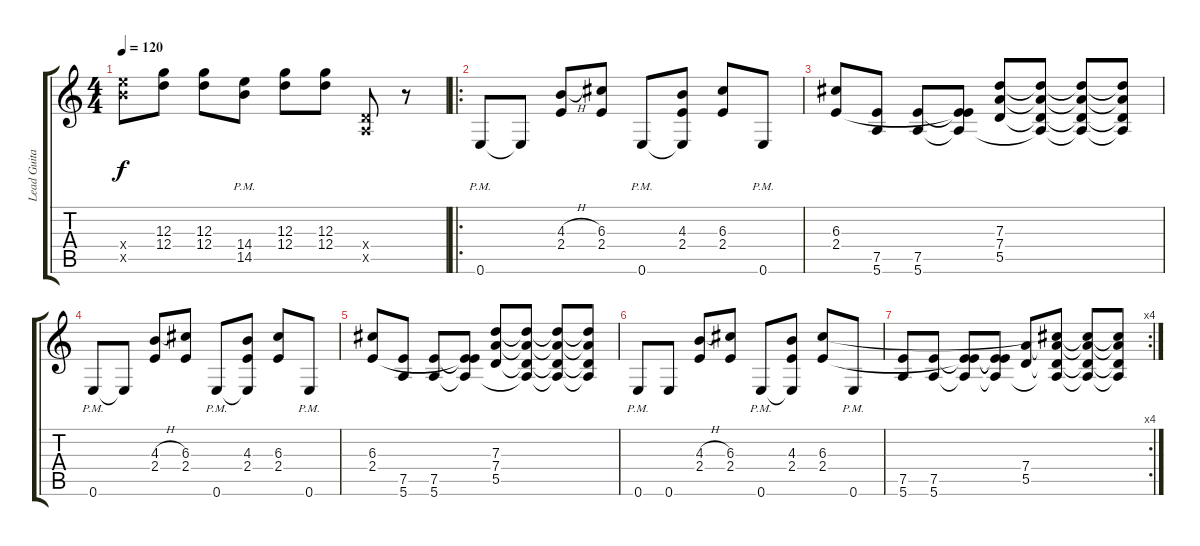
\track ("Lead Guitar" "Lead Guita") {instrument overdrivenguitar}
\staff {score tabs}
\tuning (E4 B3 G3 D3 A2 E2) {hide}
\ts (4 4)
\tempo 120
\clef g2
\ks c
(14.4{x} 14.5{x}).8{dy f} (12.3 12.4).8 (12.3 12.4).8 (14.4 14.5{pm}).8 (12.3 12.4).8 (12.3 12.4).8 (0.4{x} 0.5{x}).8 r.8 |
\ro
0.6{pm}.8 0.6{t}.8 (4.3{h} 2.4).8 (6.3 2.4).8 0.6{pm}.8 (4.3 2.4 0.6{t}).8 (6.3 2.4).8 0.6{pm}.8 |
(6.3 2.4).8 (7.5 5.6).8 (7.5 5.6).8 (2.4{t} 7.5{t} 5.6{t}).8 (7.3 7.4 5.5).8 (7.3{t} 7.4{t} 5.5{t} 5.6{t}).8 (7.3{t} 7.4{t} 5.5{t} 5.6{t}).8 (7.3{t} 7.4{t} 5.5{t} 5.6{t}).8 |
0.6{pm}.8 0.6{t}.8 (4.3{h} 2.4).8 (6.3 2.4).8 0.6{pm}.8 (4.3 2.4 0.6{t}).8 (6.3 2.4).8 0.6{pm}.8 |
(6.3 2.4).8 (7.5 5.6).8 (7.5 5.6).8 (2.4{t} 7.5{t} 5.6{t}).8 (7.3 7.4 5.5).8 (7.3{t} 7.4{t} 5.5{t} 5.6{t}).8 (7.3{t} 7.4{t} 5.5{t} 5.6{t}).8 (7.3{t} 7.4{t} 5.5{t} 5.6{t}).8 |
0.6{pm}.8 0.6.8 (4.3{h} 2.4).8 (6.3 2.4).8 0.6{pm}.8 (4.3 2.4 0.6{t}).8 (6.3 2.4).8 0.6{pm}.8 |
\rc 4
(7.5 5.6).8 (7.5 5.6).8 (2.4{t} 7.5{t} 5.6{t}).8 (2.4{t} 7.5{t} 5.6{t}).8 (7.4 5.5).8 (6.3{t} 7.4{t} 5.5{t} 5.6{t}).8 (6.3{t} 7.4{t} 5.5{t} 5.6{t}).8 (6.3{t} 7.4{t} 5.5{t} 5.6{t}).8
